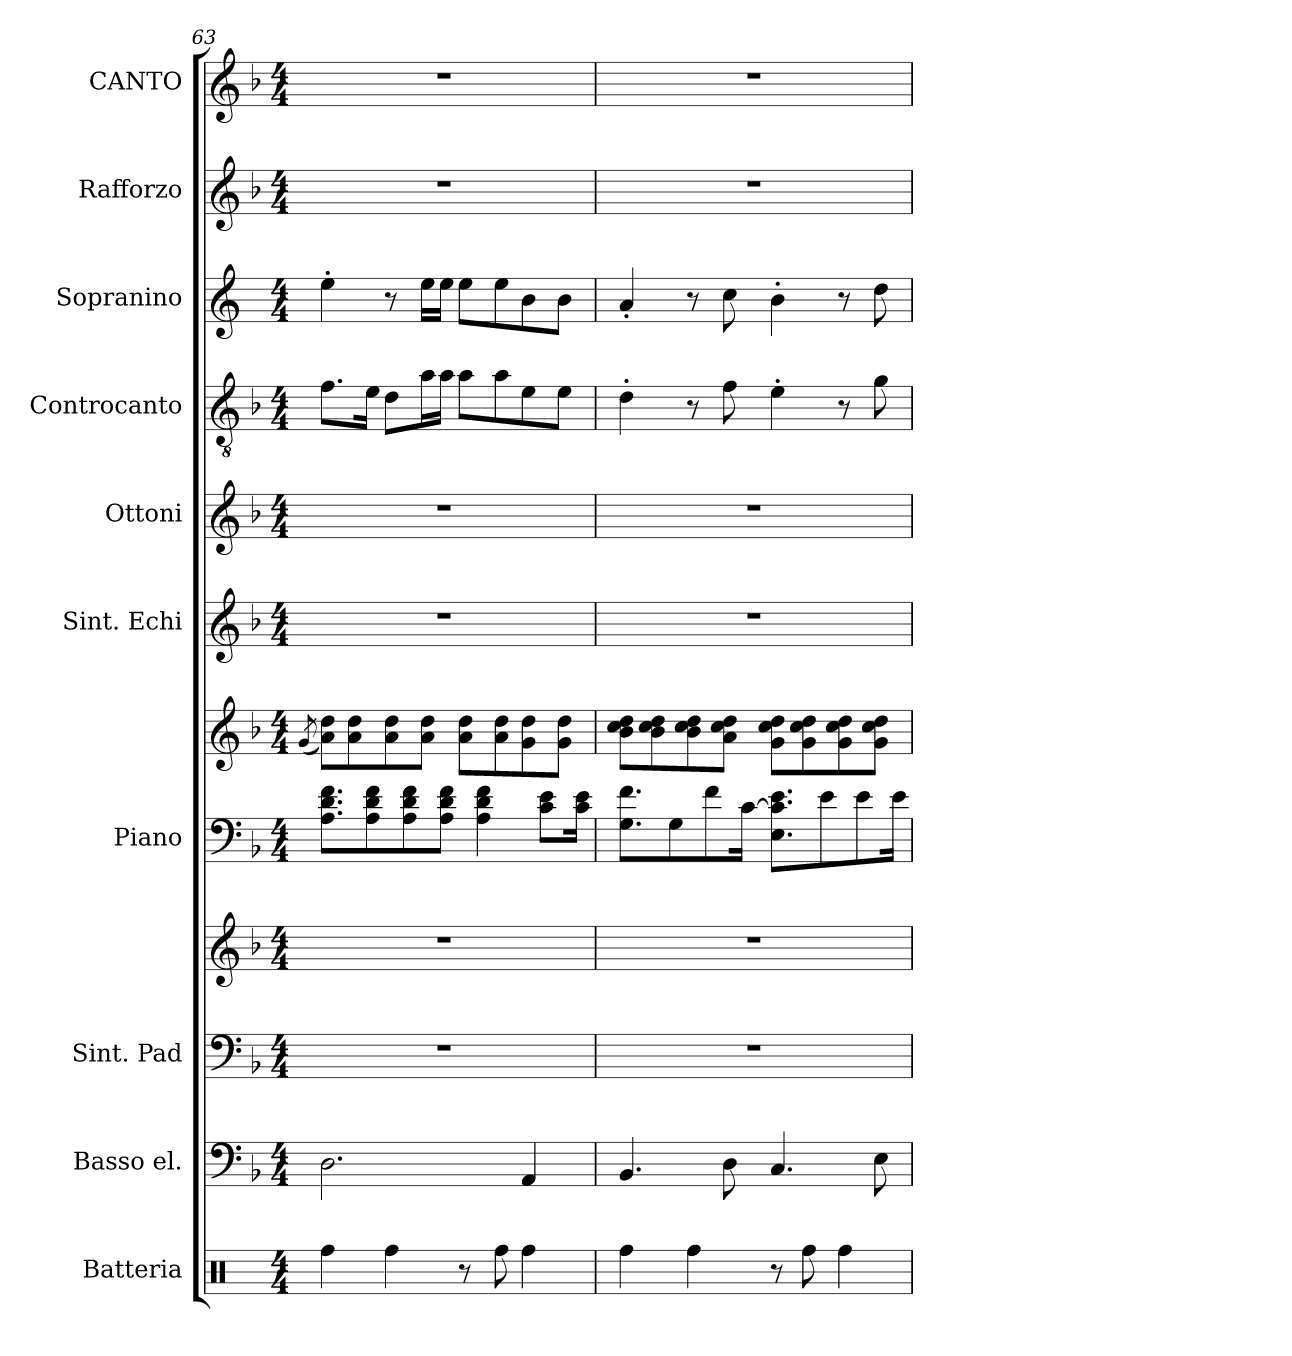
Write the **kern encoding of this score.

**kern	**kern	**kern	**kern	**kern	**kern	**kern	**kern	**kern	**kern	**kern	**kern
*part10	*part9	*part8	*part8	*part7	*part7	*part6	*part5	*part4	*part3	*part2	*part1
*staff12	*staff11	*staff10	*staff9	*staff8	*staff7	*staff6	*staff5	*staff4	*staff3	*staff2	*staff1
*I"Batteria	*I"Basso el.	*I"Sint. Pad	*	*I"Piano	*	*I"Sint. Echi	*I"Ottoni	*I"Controcanto	*I"Sopranino	*I"Rafforzo	*I"CANTO
*I'Bat	*I'B.el	*I'SintP	*	*	*	*I'SintE	*I'Ott	*I'cCnt	*I'S.nn	*I'Rfz	*I'Cnt
*clefX	*clefF4	*clefF4	*clefG2	*clefF4	*clefG2	*clefG2	*clefG2	*clefGv2	*clefG2	*clefG2	*clefG2
*	*ITrd7c12	*	*	*	*	*	*	*	*ITrd4c7	*ITrd7c12	*ITrd7c12
*k[]	*k[b-]	*k[b-]	*k[b-]	*k[b-]	*k[b-]	*k[b-]	*k[b-]	*k[b-]	*k[b-]	*k[b-]	*k[b-]
*M4/4	*M4/4	*M4/4	*M4/4	*M4/4	*M4/4	*M4/4	*M4/4	*M4/4	*M4/4	*M4/4	*M4/4
=63	=63	=63	=63	=63	=63	=63	=63	=63	=63	=63	=63
.	.	.	.	.	(8qg/	.	.	.	.	.	.
4Rff\	2.DD\	1r	1r	8.A\ 8.d\ 8.f\L	8a\ 8dd\L)	1r	1r	8.f\L	4a'\	1r	1r
.	.	.	.	.	8a\ 8dd\	.	.	.	.	.	.
.	.	.	.	8A\ 8d\ 8f\	.	.	.	16e\Jk	.	.	.
4Rff\	.	.	.	.	8a\ 8dd\	.	.	8d\L	8r	.	.
.	.	.	.	8A\ 8d\ 8f\	.	.	.	.	.	.	.
.	.	.	.	.	8a\ 8dd\J	.	.	16a\L	16a\LL	.	.
.	.	.	.	8A\ 8d\ 8f\J	.	.	.	16a\JJ	16a\JJ	.	.
8r	.	.	.	.	8a\ 8dd\L	.	.	8a\L	8a\L	.	.
.	.	.	.	4A\ 4d\ 4f\	.	.	.	.	.	.	.
8Rff\	.	.	.	.	8a\ 8dd\	.	.	8a\	8a\	.	.
4Rff\	4AAA/	.	.	.	8g\ 8dd\	.	.	8e\	8e\	.	.
.	.	.	.	8c\ 8e\L	.	.	.	.	.	.	.
.	.	.	.	.	8g\ 8dd\J	.	.	8e\J	8e\J	.	.
.	.	.	.	16c\ 16e\Jk	.	.	.	.	.	.	.
!!LO:PB:g=z
=64	=64	=64	=64	=64	=64	=64	=64	=64	=64	=64	=64
4Rff\	4.BBB-/	1r	1r	8.G\ 8.f\L	8b-\ 8cc\ 8dd\L	1r	1r	4d'\	4d'/	1r	1r
.	.	.	.	.	8b-\ 8cc\ 8dd\	.	.	.	.	.	.
.	.	.	.	8G\	.	.	.	.	.	.	.
4Rff\	.	.	.	.	8b-\ 8cc\ 8dd\	.	.	8r	8r	.	.
.	.	.	.	8f\	.	.	.	.	.	.	.
.	8DD\	.	.	.	8a\ 8cc\ 8dd\J	.	.	8f\	8f\	.	.
.	.	.	.	[16c\Jk	.	.	.	.	.	.	.
8r	4.CC/	.	.	8.E\ 8.c\] 8.e\L	8g\ 8cc\ 8dd\L	.	.	4e'\	4e'\	.	.
8Rff\	.	.	.	.	8g\ 8cc\ 8dd\	.	.	.	.	.	.
.	.	.	.	8e\	.	.	.	.	.	.	.
4Rff\	.	.	.	.	8g\ 8cc\ 8dd\	.	.	8r	8r	.	.
.	.	.	.	8e\	.	.	.	.	.	.	.
.	8EE\	.	.	.	8g\ 8cc\ 8dd\J	.	.	8g\	8g\	.	.
.	.	.	.	16e\Jk	.	.	.	.	.	.	.
=	=	=	=	=	=	=	=	=	=	=	=
*-	*-	*-	*-	*-	*-	*-	*-	*-	*-	*-	*-
